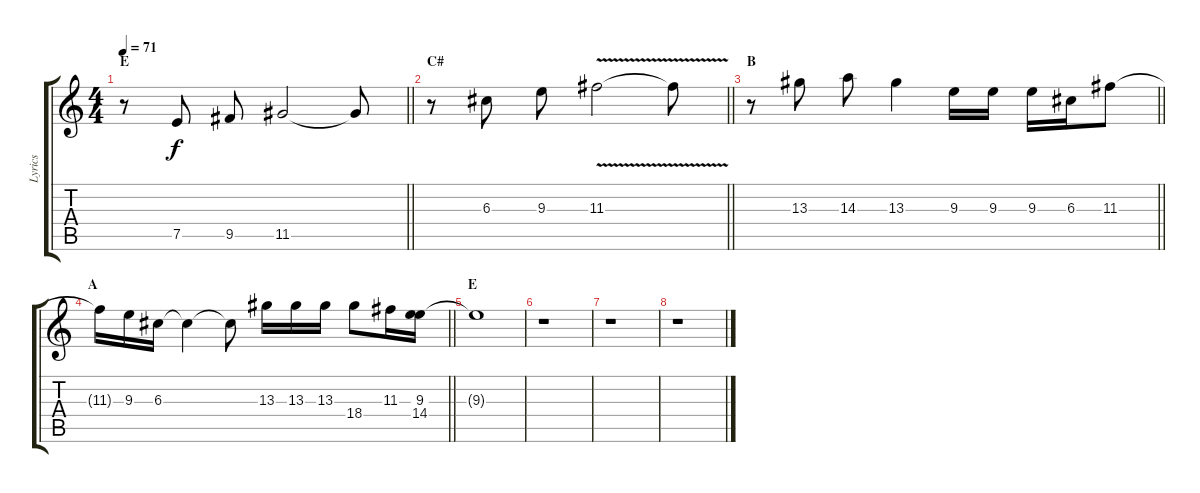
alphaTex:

\track ("Lyrics" "Lyrics") {instrument contrabass}
\staff {score tabs}
\tuning (E4 B3 G3 D3 A2 E2) {hide}
\ts (4 4)
\section ("" "E")
\tempo 71
\clef g2
\barLineRight lightlight
\ks c
r.8{dy f} 7.5.8 9.5.8 11.5.2 11.5{t}.8 |
\section ("" "C#")
\barLineRight lightlight
r.8 6.3.8 9.3.8 11.3{v}.2 11.3{t}.8 |
\section ("" "B")
\barLineRight lightlight
r.8 13.3.8 14.3.8 13.3.4 9.3.16 9.3.16 9.3.16 6.3.16 11.3.8 |
\section ("" "A")
\barLineRight lightlight
11.3{t}.16 9.3.16 6.3.16 6.3{t}.4 6.3{t}.8 13.3.16 13.3.16 13.3.16 18.4.8 11.3.16 (9.3 14.4).16 |
\section ("" "E")
9.3{t}.1 |
r.1 |
r.1 |
r.1
